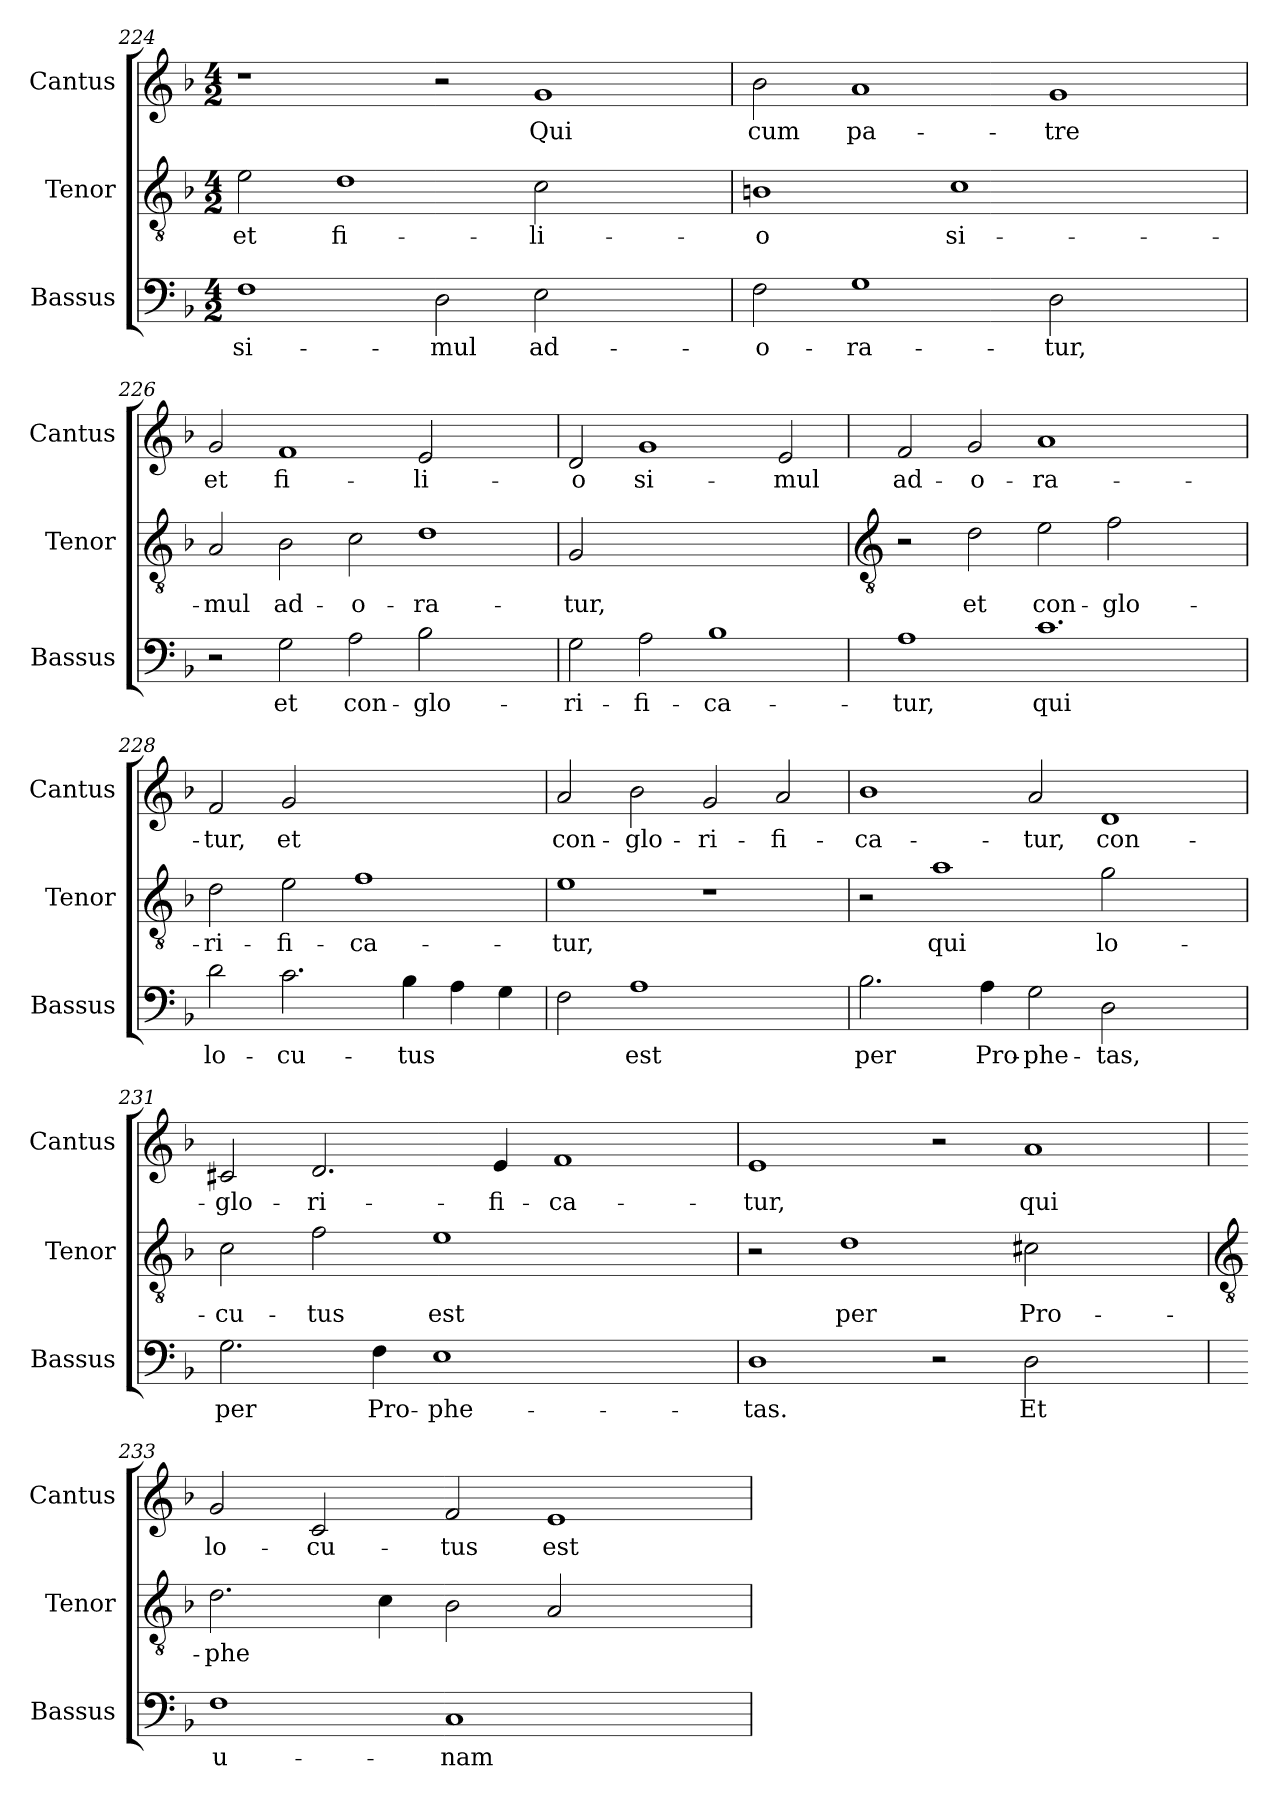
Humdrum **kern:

**kern	**text	**kern	**text	**kern	**text
*part3	*part3	*part2	*part2	*part1	*part1
*staff3	*staff3	*staff2	*staff2	*staff1	*staff1
*I"Bassus	*	*I"Tenor	*	*I"Cantus	*
*I'Bassus	*	*I'Tenor	*	*I'Cantus	*
!!LO:LB:g=z
*clefF4	*	*clefGv2	*	*clefG2	*
*k[b-]	*	*k[b-]	*	*k[b-]	*
*F:	*	*F:	*	*F:	*
*M4/2	*	*M4/2	*	*M4/2	*
=224	=224	=224	=224	=224	=224
!	!LO:LY:b	!	!LO:LY:b	!	!
1F	si-	2e	et	1r	.
!	!	!	!LO:LY:b	!	!
.	.	1d	fi-	.	.
!	!LO:LY:b	!	!	!	!
2D	-mul	.	.	2r	.
!	!LO:LY:b	!	!LO:LY:b	!	!LO:LY:b
2E	ad-	2c	-li-	1g	Qui
2ryy	.	2ryy	.	.	.
!!LO:LB:g=z
=225	=225	=225	=225	=225	=225
!	!LO:LY:b	!	!LO:LY:b	!	!LO:LY:b
2F	-o-	1Bn	-o	2b-	cum
!	!LO:LY:b	!	!	!	!LO:LY:b
1G	-ra-	.	.	1a	pa-
!	!	!	!LO:LY:b	!	!
.	.	1c	si-	.	.
!	!LO:LY:b	!	!	!	!LO:LY:b
2D	-tur,	.	.	1g	-tre
2ryy	.	2ryy	.	.	.
=226	=226	=226	=226	=226	=226
!	!	!	!LO:LY:b	!	!LO:LY:b
2r	.	2A	-mul	2g	et
!	!LO:LY:b	!	!LO:LY:b	!	!LO:LY:b
2G	et	2B-	ad-	1f	fi-
!	!LO:LY:b	!	!LO:LY:b	!	!
2A	con-	2c	-o-	.	.
!	!LO:LY:b	!	!LO:LY:b	!	!LO:LY:b
2B-	-glo-	1d	-ra-	2e	-li-
2ryy	.	.	.	2ryy	.
=227	=227	=227	=227	=227	=227
!	!LO:LY:b	!	!LO:LY:b	!	!LO:LY:b
2G	-ri-	2G	-tur,	2d	-o
!	!LO:LY:b	!	!	!	!LO:LY:b
2A	-fi-	1.ryy	.	1g	si-
!	!LO:LY:b	!	!	!	!
1B-	-ca-	.	.	.	.
!	!	!	!	!	!LO:LY:b
.	.	.	.	2e	-mul
!!LO:LB:g=z
=227A	=227A	=227A	=227A	=227A	=227A
*	*	*clefGv2	*	*	*
!	!LO:LY:b	!	!	!	!LO:LY:b
1A	-tur,	2r	.	2f	ad-
!	!	!	!LO:LY:b	!	!LO:LY:b
.	.	2d	et	2g	-o-
!	!LO:LY:b	!	!LO:LY:b	!	!LO:LY:b
1.c	qui	2e	con-	1a	-ra-
!	!	!	!LO:LY:b	!	!
.	.	2f	-glo-	.	.
.	.	2ryy	.	2ryy	.
=228A	=228A	=228A	=228A	=228A	=228A
!	!LO:LY:b	!	!LO:LY:b	!	!LO:LY:b
2d	lo-	2d	ri-	2f	-tur,
!	!LO:LY:b	!	!LO:LY:b	!	!LO:LY:b
2.c	-cu-	2e	-fi-	2g	et
!	!	!	!LO:LY:b	!	!
.	.	1f	-ca-	1ryy	.
!	!LO:LY:b	!	!	!	!
4B-	-tus	.	.	.	.
4A	.	.	.	.	.
4G	.	.	.	.	.
!!LO:LB:g=z
=229	=229	=229	=229	=229	=229
!	!	!	!LO:LY:b	!	!LO:LY:b
2F	.	1e	-tur,	2a	con-
!	!LO:LY:b	!	!	!	!LO:LY:b
1A	est	.	.	2b-	-glo-
!	!	!	!	!	!LO:LY:b
.	.	1r	.	2g	-ri-
!	!	!	!	!	!LO:LY:b
2ryy	.	.	.	2a	-fi-
!!LO:LB:g=z
=230	=230	=230	=230	=230	=230
!	!LO:LY:b	!	!	!	!LO:LY:b
2.B-	per	2r	.	1b-	ca-
!	!	!	!LO:LY:b	!	!
.	.	1a	qui	.	.
!	!LO:LY:b	!	!	!	!
4A	Pro-	.	.	.	.
!	!LO:LY:b	!	!	!	!LO:LY:b
2G	-phe-	.	.	2a	-tur,
!	!LO:LY:b	!	!LO:LY:b	!	!LO:LY:b
2D	tas,	2g	lo-	1d	con-
2ryy	.	2ryy	.	.	.
=231	=231	=231	=231	=231	=231
!	!LO:LY:b	!	!LO:LY:b	!	!LO:LY:b
2.G	per	2c	-cu-	2c#X	-glo-
!	!	!	!LO:LY:b	!	!LO:LY:b
.	.	2f	-tus	2.d	-ri-
!	!LO:LY:b	!	!	!	!
4F	Pro-	.	.	.	.
!	!LO:LY:b	!	!LO:LY:b	!	!
1E	-phe-	1e	est	.	.
!	!	!	!	!	!LO:LY:b
.	.	.	.	4e	-fi-
!	!	!	!	!	!LO:LY:b
.	.	.	.	1f	-ca-
2ryy	.	2ryy	.	.	.
=232	=232	=232	=232	=232	=232
!	!LO:LY:b	!	!	!	!LO:LY:b
1D	-tas.	2r	.	1e	-tur,
!	!	!	!LO:LY:b	!	!
.	.	1d	per	.	.
2r	.	.	.	2r	.
!	!LO:LY:b	!	!LO:LY:b	!	!LO:LY:b
2D	Et	2c#X	Pro-	1a	qui
2ryy	.	2ryy	.	.	.
!!LO:LB:g=z
=233	=233	=233	=233	=233	=233
*	*	*clefGv2	*	*	*
!	!LO:LY:b	!	!LO:LY:b	!	!LO:LY:b
1F	u-	2.d	-phe-	2g	lo-
!	!	!	!	!	!LO:LY:b
.	.	.	.	2c	-cu-
.	.	4c	.	.	.
!	!LO:LY:b	!	!LO:LY:b	!	!LO:LY:b
1C	-nam	2B-	--	2f	-tus
!	!	!	!	!	!LO:LY:b
.	.	2A	.	1e	est
2ryy	.	2ryy	.	.	.
=	=	=	=	=	=
*-	*-	*-	*-	*-	*-
